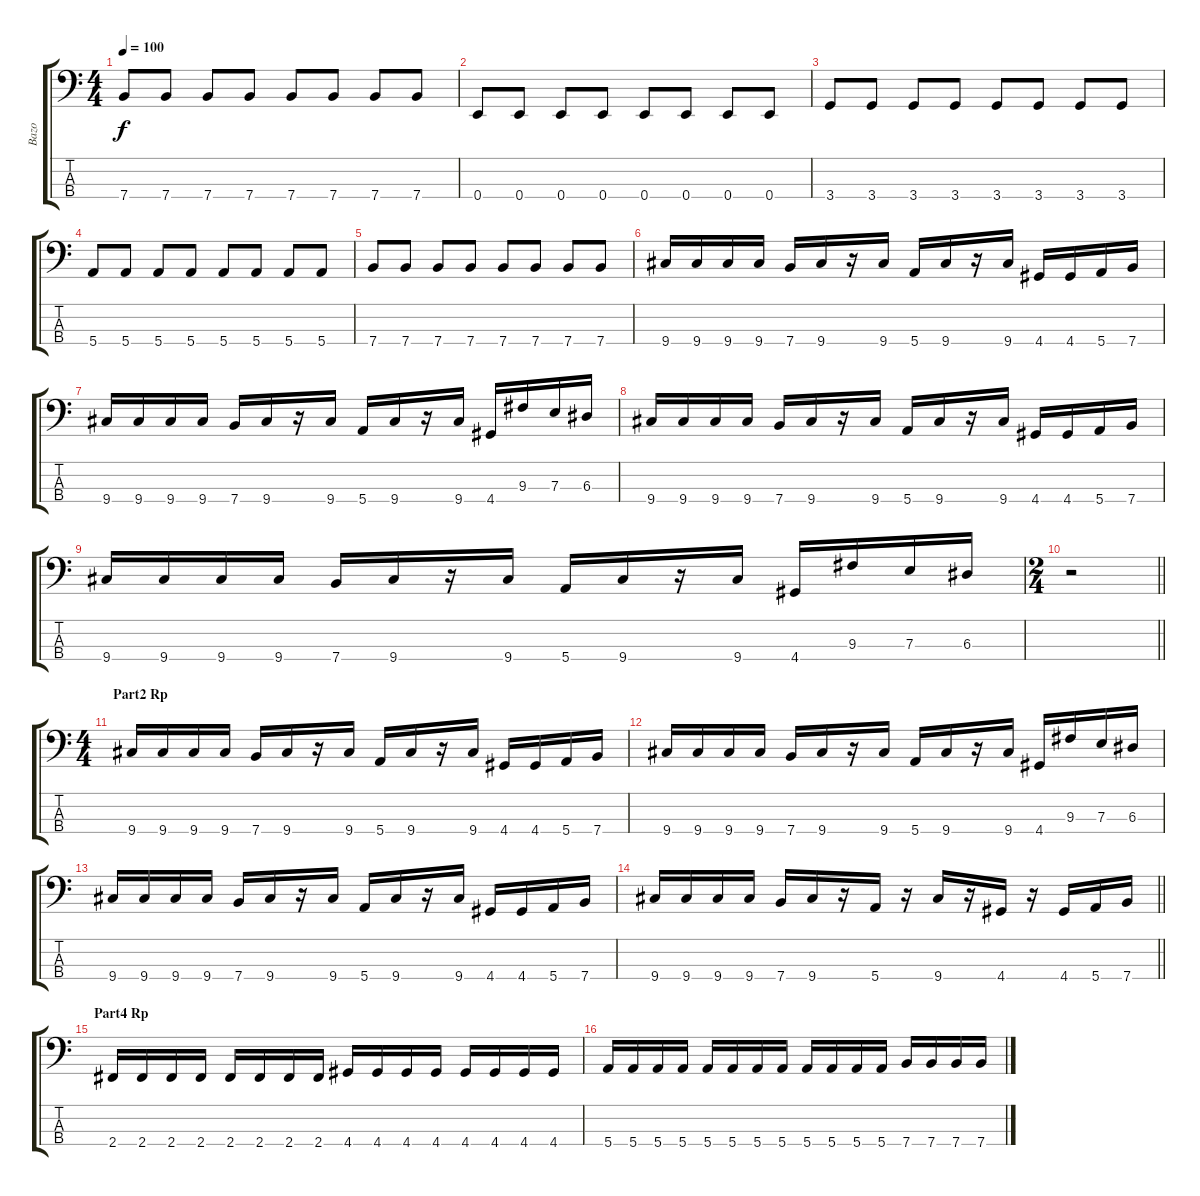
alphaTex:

\track ("Bazo" "Bazo") {instrument electricbassfinger}
\staff {score tabs}
\tuning (G2 D2 A1 E1) {hide}
\ts (4 4)
\tempo 100
\clef f4
\ks c
7.4.8{dy f} 7.4.8 7.4.8 7.4.8 7.4.8 7.4.8 7.4.8 7.4.8 |
0.4.8{volume 12} 0.4.8 0.4.8 0.4.8 0.4.8 0.4.8 0.4.8 0.4.8 |
3.4.8 3.4.8 3.4.8 3.4.8 3.4.8 3.4.8 3.4.8 3.4.8 |
5.4.8 5.4.8 5.4.8 5.4.8 5.4.8 5.4.8 5.4.8 5.4.8 |
7.4.8 7.4.8 7.4.8 7.4.8 7.4.8 7.4.8 7.4.8 7.4.8 |
9.4.16 9.4.16 9.4.16 9.4.16 7.4.16 9.4.16 r.16 9.4.16 5.4.16 9.4.16 r.16 9.4.16 4.4.16 4.4.16 5.4.16 7.4.16 |
9.4.16 9.4.16 9.4.16 9.4.16 7.4.16 9.4.16 r.16 9.4.16 5.4.16 9.4.16 r.16 9.4.16 4.4.16 9.3.16 7.3.16 6.3.16 |
9.4.16 9.4.16 9.4.16 9.4.16 7.4.16 9.4.16 r.16 9.4.16 5.4.16 9.4.16 r.16 9.4.16 4.4.16 4.4.16 5.4.16 7.4.16 |
9.4.16 9.4.16 9.4.16 9.4.16 7.4.16 9.4.16 r.16 9.4.16 5.4.16 9.4.16 r.16 9.4.16 4.4.16 9.3.16 7.3.16 6.3.16 |
\ts (2 4)
\barLineRight lightlight
r.2 |
\ts (4 4)
\section ("" "Part2 Rp")
9.4.16 9.4.16 9.4.16 9.4.16 7.4.16 9.4.16 r.16 9.4.16 5.4.16 9.4.16 r.16 9.4.16 4.4.16 4.4.16 5.4.16 7.4.16 |
9.4.16 9.4.16 9.4.16 9.4.16 7.4.16 9.4.16 r.16 9.4.16 5.4.16 9.4.16 r.16 9.4.16 4.4.16 9.3.16 7.3.16 6.3.16 |
9.4.16 9.4.16 9.4.16 9.4.16 7.4.16 9.4.16 r.16 9.4.16 5.4.16 9.4.16 r.16 9.4.16 4.4.16 4.4.16 5.4.16 7.4.16 |
\barLineRight lightlight
9.4.16 9.4.16 9.4.16 9.4.16 7.4.16 9.4.16 r.16 5.4.16 r.16 9.4.16 r.16 4.4.16 r.16 4.4.16 5.4.16 7.4.16 |
\section ("" "Part4 Rp")
2.4.16 2.4.16 2.4.16 2.4.16 2.4.16 2.4.16 2.4.16 2.4.16 4.4.16 4.4.16 4.4.16 4.4.16 4.4.16 4.4.16 4.4.16 4.4.16 |
5.4.16 5.4.16 5.4.16 5.4.16 5.4.16 5.4.16 5.4.16 5.4.16 5.4.16 5.4.16 5.4.16 5.4.16 7.4.16 7.4.16 7.4.16 7.4.16
